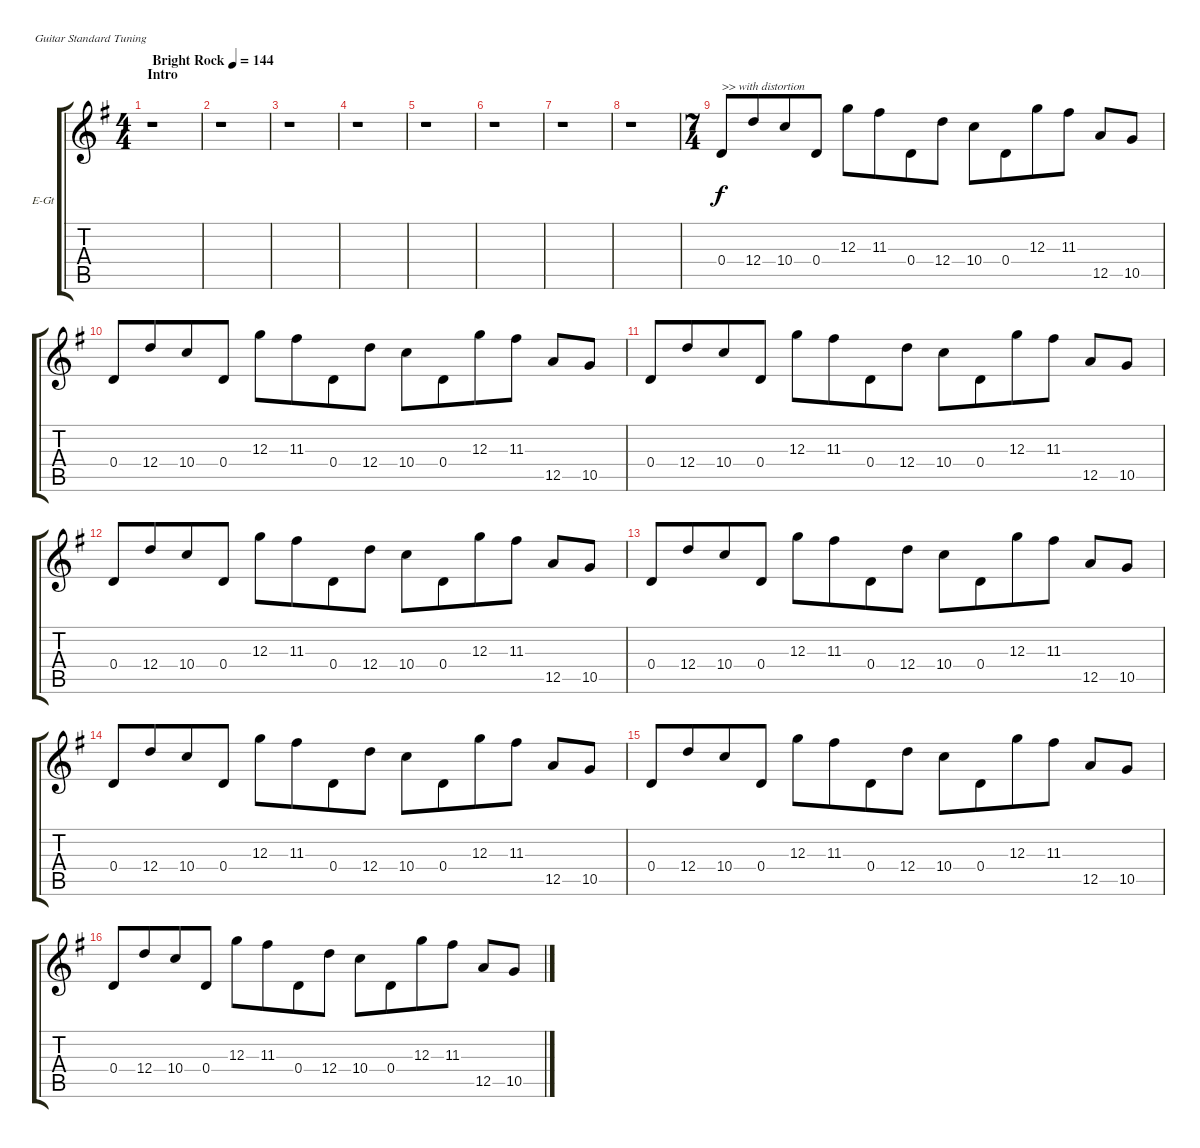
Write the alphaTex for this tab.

\bracketExtendMode groupsimilarinstruments
\firstSystemTrackNameOrientation horizontal
\otherSystemsTrackNameOrientation horizontal
\track ("Guitar 3" "E-Gt") {instrument distortionguitar}
\staff {score tabs}
\tuning (E4 B3 G3 D3 A2 E2)
\ts (4 4)
\beaming (8 2 2 2 2)
\section ("" "Intro")
\tempo (144 "Bright Rock")
\clef g2
\ks g
r.1{dy f instrument distortionguitar} |
r.1 |
r.1 |
r.1 |
r.1 |
r.1 |
r.1 |
r.1 |
\ts (7 4)
\beaming (8 4 4 4 2)
0.4.8{txt ">> with distortion"} 12.4.8 10.4.8 0.4.8 12.3.8 11.3.8 0.4.8 12.4.8 10.4.8 0.4.8 12.3.8 11.3.8 12.5.8 10.5.8 |
0.4.8 12.4.8 10.4.8 0.4.8 12.3.8 11.3.8 0.4.8 12.4.8 10.4.8 0.4.8 12.3.8 11.3.8 12.5.8 10.5.8 |
0.4.8 12.4.8 10.4.8 0.4.8 12.3.8 11.3.8 0.4.8 12.4.8 10.4.8 0.4.8 12.3.8 11.3.8 12.5.8 10.5.8 |
0.4.8 12.4.8 10.4.8 0.4.8 12.3.8 11.3.8 0.4.8 12.4.8 10.4.8 0.4.8 12.3.8 11.3.8 12.5.8 10.5.8 |
0.4.8 12.4.8 10.4.8 0.4.8 12.3.8 11.3.8 0.4.8 12.4.8 10.4.8 0.4.8 12.3.8 11.3.8 12.5.8 10.5.8 |
0.4.8 12.4.8 10.4.8 0.4.8 12.3.8 11.3.8 0.4.8 12.4.8 10.4.8 0.4.8 12.3.8 11.3.8 12.5.8 10.5.8 |
0.4.8 12.4.8 10.4.8 0.4.8 12.3.8 11.3.8 0.4.8 12.4.8 10.4.8 0.4.8 12.3.8 11.3.8 12.5.8 10.5.8 |
0.4.8 12.4.8 10.4.8 0.4.8 12.3.8 11.3.8 0.4.8 12.4.8 10.4.8 0.4.8 12.3.8 11.3.8 12.5.8 10.5.8
